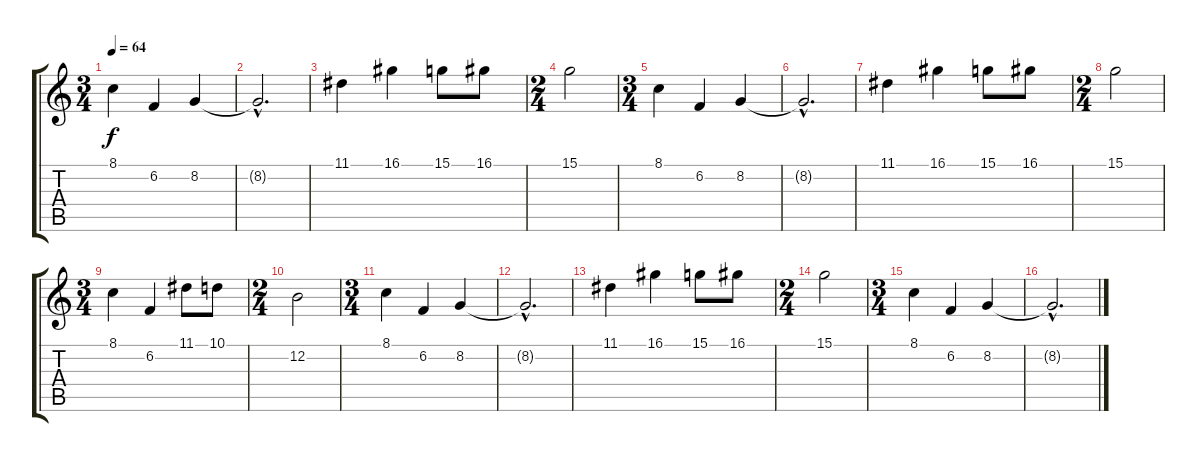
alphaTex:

\track "" {instrument stringensemble1}
\staff {score tabs}
\tuning (E4 B3 G3 D3 A2 E2) {hide}
\ts (3 4)
\tempo 64
\clef g2
\ks c
8.1.4{dy f instrument stringensemble1} 6.2.4 8.2.4 |
8.2{hac t}.2{d} |
11.1.4 16.1.4 15.1.8 16.1.8 |
\ts (2 4)
15.1.2 |
\ts (3 4)
8.1.4 6.2.4 8.2.4 |
8.2{hac t}.2{d} |
11.1.4 16.1.4 15.1.8 16.1.8 |
\ts (2 4)
15.1.2 |
\ts (3 4)
8.1.4 6.2.4 11.1.8 10.1.8 |
\ts (2 4)
12.2.2 |
\ts (3 4)
8.1.4 6.2.4 8.2.4 |
8.2{hac t}.2{d} |
11.1.4 16.1.4 15.1.8 16.1.8 |
\ts (2 4)
15.1.2 |
\ts (3 4)
8.1.4 6.2.4 8.2.4 |
8.2{hac t}.2{d}
